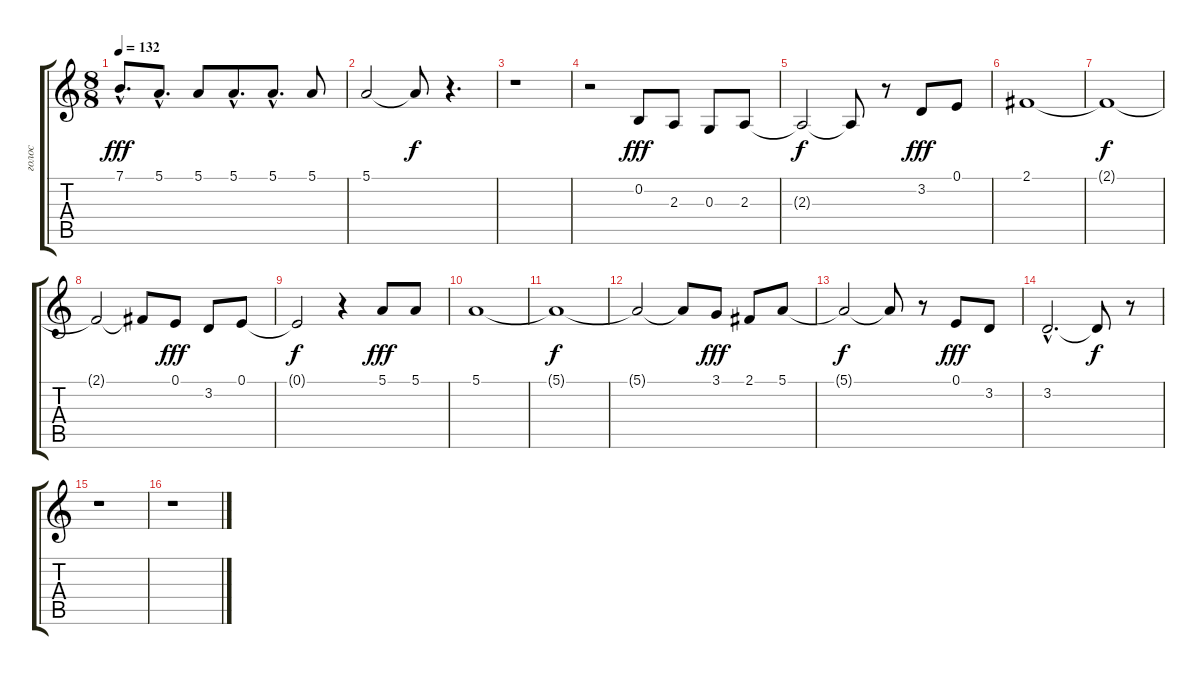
\track ("голос" "голос") {instrument tenorsax}
\staff {score tabs}
\tuning (E4 B3 G3 D3 A2 E2) {hide}
\ts (8 8)
\tempo 132
\clef g2
\ks c
7.1{hac}.8{d dy fff} 5.1{hac}.8{d} 5.1.8 5.1{hac}.8{d} 5.1{hac}.8{d} 5.1.8 |
5.1.2 5.1{t}.8{dy f} r.4{d} |
r.1 |
r.2 0.2.8{dy fff} 2.3.8 0.3.8 2.3.8 |
2.3{t}.2{dy f} 2.3{t}.8 r.8 3.2.8{dy fff} 0.1.8 |
2.1.1 |
2.1{t}.1{dy f} |
2.1{t}.2 2.1{t}.8 0.1.8{dy fff} 3.2.8 0.1.8 |
0.1{t}.2{dy f} r.4 5.1.8{dy fff} 5.1.8 |
5.1.1 |
5.1{t}.1{dy f} |
5.1{t}.2 5.1{t}.8 3.1.8{dy fff} 2.1.8 5.1.8 |
5.1{t}.2{dy f} 5.1{t}.8 r.8 0.1.8{dy fff} 3.2.8 |
3.2{hac}.2{d} 3.2{t}.8{dy f} r.8 |
r.1 |
r.1
